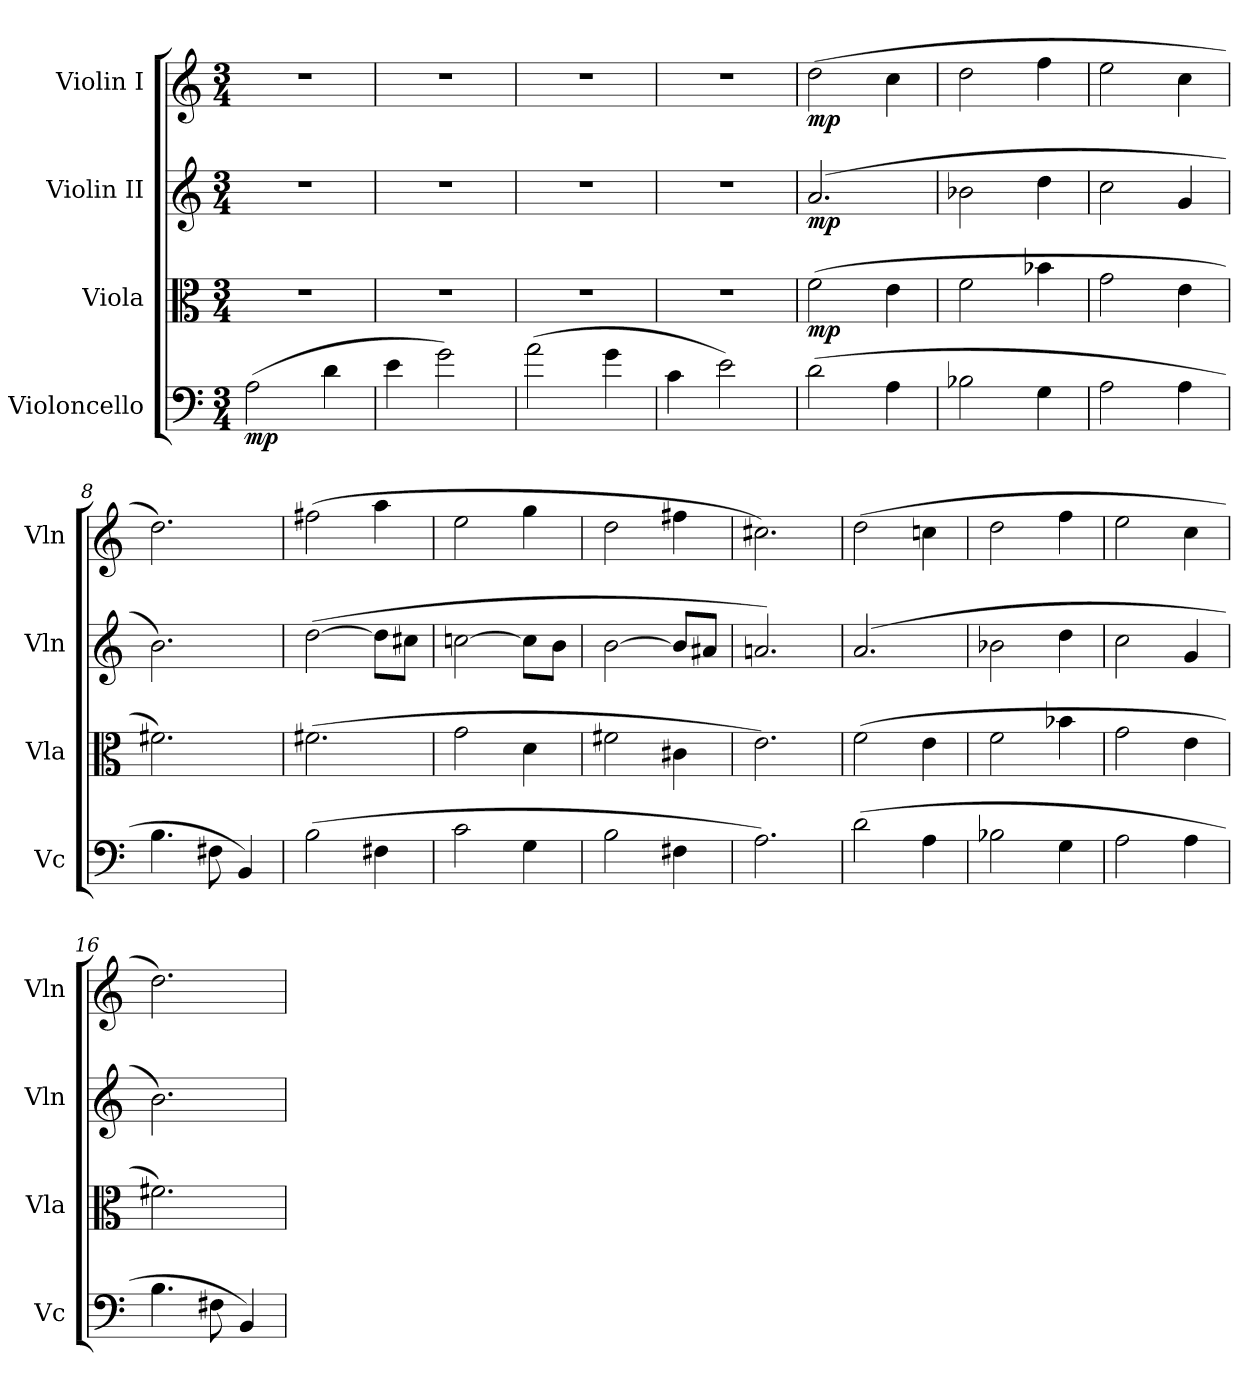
**kern	**dynam	**kern	**dynam	**kern	**dynam	**kern	**dynam
*part4	*part4	*part3	*part3	*part2	*part2	*part1	*part1
*staff4	*staff4	*staff3	*staff3	*staff2	*staff2	*staff1	*staff1
*I"Violoncello	*	*I"Viola	*	*I"Violin II	*	*I"Violin I	*
*I'Vc	*	*I'Vla	*	*I'Vln	*	*I'Vln	*
*clefF4	*	*clefC3	*	*clefG2	*	*clefG2	*
*k[]	*	*k[]	*	*k[]	*	*k[]	*
*M3/4	*	*M3/4	*	*M3/4	*	*M3/4	*
*MM60	*	*MM60	*	*MM60	*	*MM60	*
=1	=1	=1	=1	=1	=1	=1	=1
!	!LO:DY:b	!	!	!	!	!	!
(>2A\	mp	2.r	.	2.r	.	2.r	.
4d\	.	.	.	.	.	.	.
=2	=2	=2	=2	=2	=2	=2	=2
4e\	.	2.r	.	2.r	.	2.r	.
2g\)	.	.	.	.	.	.	.
=3	=3	=3	=3	=3	=3	=3	=3
(>2a\	.	2.r	.	2.r	.	2.r	.
4g\	.	.	.	.	.	.	.
=4	=4	=4	=4	=4	=4	=4	=4
4c\	.	2.r	.	2.r	.	2.r	.
2e\)	.	.	.	.	.	.	.
=5	=5	=5	=5	=5	=5	=5	=5
!	!	!	!LO:DY:b	!	!LO:DY:b	!	!LO:DY:b
(>2d\	.	(>2f\	mp	(>2.a/	mp	(>2dd\	mp
4A\	.	4e\	.	.	.	4cc\	.
=6	=6	=6	=6	=6	=6	=6	=6
2B-X\	.	2f\	.	2b-X\	.	2dd\	.
4G\	.	4b-X\	.	4dd\	.	4ff\	.
!!LO:LB:g=z
=7	=7	=7	=7	=7	=7	=7	=7
2A\	.	2g\	.	2cc\	.	2ee\	.
4A\	.	4e\	.	4g/	.	4cc\	.
=8	=8	=8	=8	=8	=8	=8	=8
4.B\	.	2.f#X\)	.	2.b\)	.	2.dd\)	.
8F#X\	.	.	.	.	.	.	.
4BB/)	.	.	.	.	.	.	.
=9	=9	=9	=9	=9	=9	=9	=9
(>2B\	.	(>2.f#X\	.	(>[2dd\	.	(>2ff#X\	.
4F#X\	.	.	.	8dd\L]	.	4aa\	.
.	.	.	.	8cc#X\J	.	.	.
=10	=10	=10	=10	=10	=10	=10	=10
2c\	.	2g\	.	[2ccn\	.	2ee\	.
4G\	.	4d\	.	8cc\L]	.	4gg\	.
.	.	.	.	8b\J	.	.	.
=11	=11	=11	=11	=11	=11	=11	=11
2B\	.	2f#X\	.	[2b\	.	2dd\	.
4F#X\	.	4c#X\	.	8b/L]	.	4ff#X\	.
.	.	.	.	8a#X/J	.	.	.
=12	=12	=12	=12	=12	=12	=12	=12
2.A\)	.	2.e\)	.	2.an/)	.	2.cc#X\)	.
=13	=13	=13	=13	=13	=13	=13	=13
(>2d\	.	(>2f\	.	(>2.a/	.	(>2dd\	.
4A\	.	4e\	.	.	.	4ccn\	.
!!LO:LB:g=z
=14	=14	=14	=14	=14	=14	=14	=14
2B-X\	.	2f\	.	2b-X\	.	2dd\	.
4G\	.	4b-X\	.	4dd\	.	4ff\	.
=15	=15	=15	=15	=15	=15	=15	=15
2A\	.	2g\	.	2cc\	.	2ee\	.
4A\	.	4e\	.	4g/	.	4cc\	.
=16	=16	=16	=16	=16	=16	=16	=16
4.B\	.	2.f#X\)	.	2.b\)	.	2.dd\)	.
8F#X\	.	.	.	.	.	.	.
4BB/)	.	.	.	.	.	.	.
=	=	=	=	=	=	=	=
*-	*-	*-	*-	*-	*-	*-	*-
